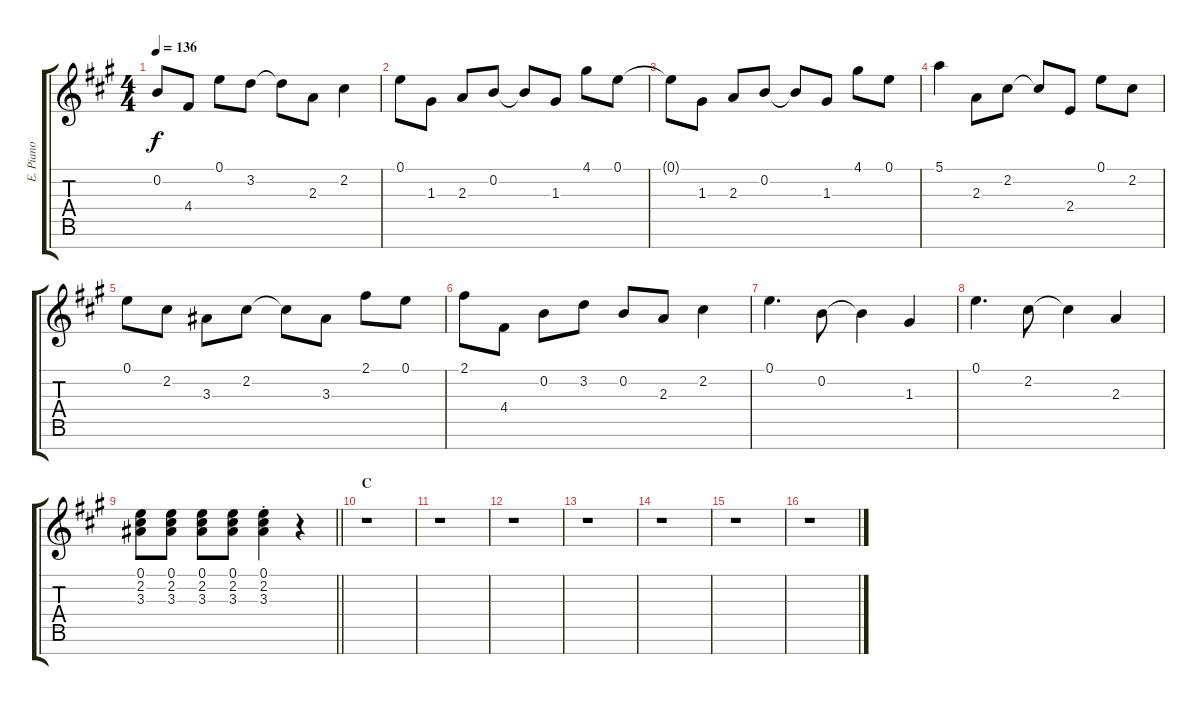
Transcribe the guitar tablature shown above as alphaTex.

\track ("E. Piano" "E. Piano") {instrument electricpiano1}
\staff {score tabs}
\tuning (E5 B4 G4 D4 A3 E3 B2) {hide}
\ts (4 4)
\tempo 136
\clef g2
\ks a
0.2.8{dy f} 4.4.8 0.1.8 3.2.8 3.2{t}.8 2.3.8 2.2.4 |
0.1.8 1.3.8 2.3.8 0.2.8 0.2{t}.8 1.3.8 4.1.8 0.1.8 |
0.1{t}.8 1.3.8 2.3.8 0.2.8 0.2{t}.8 1.3.8 4.1.8 0.1.8 |
5.1.4 2.3.8 2.2.8 2.2{t}.8 2.4.8 0.1.8 2.2.8 |
0.1.8 2.2.8 3.3.8 2.2.8 2.2{t}.8 3.3.8 2.1.8 0.1.8 |
2.1.8 4.4.8 0.2.8 3.2.8 0.2.8 2.3.8 2.2.4 |
0.1.4{d} 0.2.8 0.2{t}.4 1.3.4 |
0.1.4{d} 2.2.8 2.2{t}.4 2.3.4 |
\barLineRight lightlight
(0.1 2.2 3.3).8 (0.1 2.2 3.3).8 (0.1 2.2 3.3).8 (0.1 2.2 3.3).8 (0.1{st} 2.2{st} 3.3{st}).4 r.4 |
\section ("" "C")
r.1 |
r.1 |
r.1 |
r.1 |
r.1 |
r.1 |
r.1
